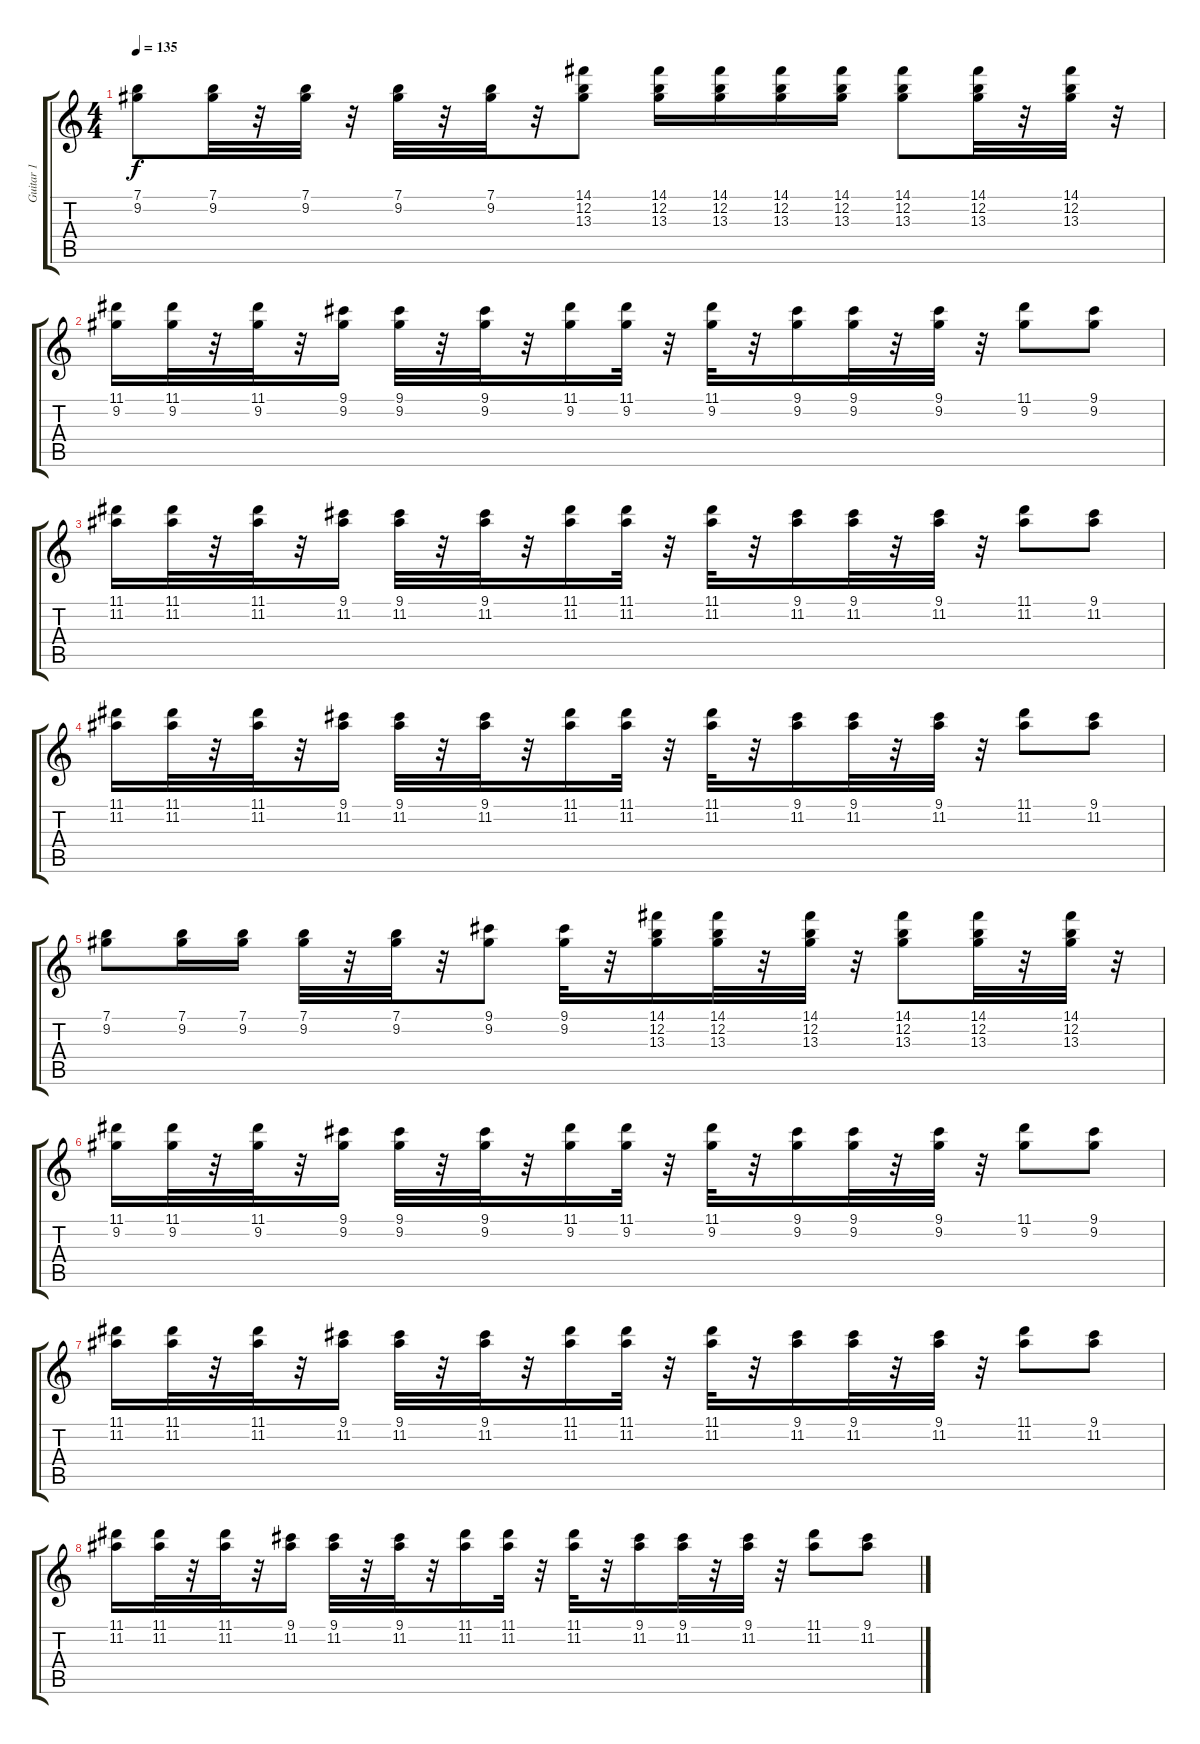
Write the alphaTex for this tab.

\track ("Guitar 1" "Guitar 1") {instrument overdrivenguitar}
\staff {score tabs}
\tuning (E4 B3 G3 D3 A2 E2) {hide}
\ts (4 4)
\tempo 135
\clef g2
\ks c
(7.1 9.2).8{dy f} (7.1 9.2).32 r.32 (7.1 9.2).32 r.32 (7.1 9.2).32 r.32 (7.1 9.2).32 r.32 (14.1 12.2 13.3).8 (14.1 12.2 13.3).16 (14.1 12.2 13.3).16 (14.1 12.2 13.3).16 (14.1 12.2 13.3).16 (14.1 12.2 13.3).8 (14.1 12.2 13.3).32 r.32 (14.1 12.2 13.3).32 r.32 |
(11.1 9.2).16 (11.1 9.2).32 r.32 (11.1 9.2).32 r.32 (9.1 9.2).16 (9.1 9.2).32 r.32 (9.1 9.2).32 r.32 (11.1 9.2).16 (11.1 9.2).32 r.32 (11.1 9.2).32 r.32 (9.1 9.2).16 (9.1 9.2).32 r.32 (9.1 9.2).32 r.32 (11.1 9.2).8 (9.1 9.2).8 |
(11.1 11.2).16 (11.1 11.2).32 r.32 (11.1 11.2).32 r.32 (9.1 11.2).16 (9.1 11.2).32 r.32 (9.1 11.2).32 r.32 (11.1 11.2).16 (11.1 11.2).32 r.32 (11.1 11.2).32 r.32 (9.1 11.2).16 (9.1 11.2).32 r.32 (9.1 11.2).32 r.32 (11.1 11.2).8 (9.1 11.2).8 |
(11.1 11.2).16 (11.1 11.2).32 r.32 (11.1 11.2).32 r.32 (9.1 11.2).16 (9.1 11.2).32 r.32 (9.1 11.2).32 r.32 (11.1 11.2).16 (11.1 11.2).32 r.32 (11.1 11.2).32 r.32 (9.1 11.2).16 (9.1 11.2).32 r.32 (9.1 11.2).32 r.32 (11.1 11.2).8 (9.1 11.2).8 |
(7.1 9.2).8 (7.1 9.2).16 (7.1 9.2).16 (7.1 9.2).32 r.32 (7.1 9.2).32 r.32 (9.1 9.2).8 (9.1 9.2).32 r.32 (14.1 12.2 13.3).16 (14.1 12.2 13.3).32 r.32 (14.1 12.2 13.3).32 r.32 (14.1 12.2 13.3).8 (14.1 12.2 13.3).32 r.32 (14.1 12.2 13.3).32 r.32 |
(11.1 9.2).16 (11.1 9.2).32 r.32 (11.1 9.2).32 r.32 (9.1 9.2).16 (9.1 9.2).32 r.32 (9.1 9.2).32 r.32 (11.1 9.2).16 (11.1 9.2).32 r.32 (11.1 9.2).32 r.32 (9.1 9.2).16 (9.1 9.2).32 r.32 (9.1 9.2).32 r.32 (11.1 9.2).8 (9.1 9.2).8 |
(11.1 11.2).16 (11.1 11.2).32 r.32 (11.1 11.2).32 r.32 (9.1 11.2).16 (9.1 11.2).32 r.32 (9.1 11.2).32 r.32 (11.1 11.2).16 (11.1 11.2).32 r.32 (11.1 11.2).32 r.32 (9.1 11.2).16 (9.1 11.2).32 r.32 (9.1 11.2).32 r.32 (11.1 11.2).8 (9.1 11.2).8 |
(11.1 11.2).16 (11.1 11.2).32 r.32 (11.1 11.2).32 r.32 (9.1 11.2).16 (9.1 11.2).32 r.32 (9.1 11.2).32 r.32 (11.1 11.2).16 (11.1 11.2).32 r.32 (11.1 11.2).32 r.32 (9.1 11.2).16 (9.1 11.2).32 r.32 (9.1 11.2).32 r.32 (11.1 11.2).8 (9.1 11.2).8
